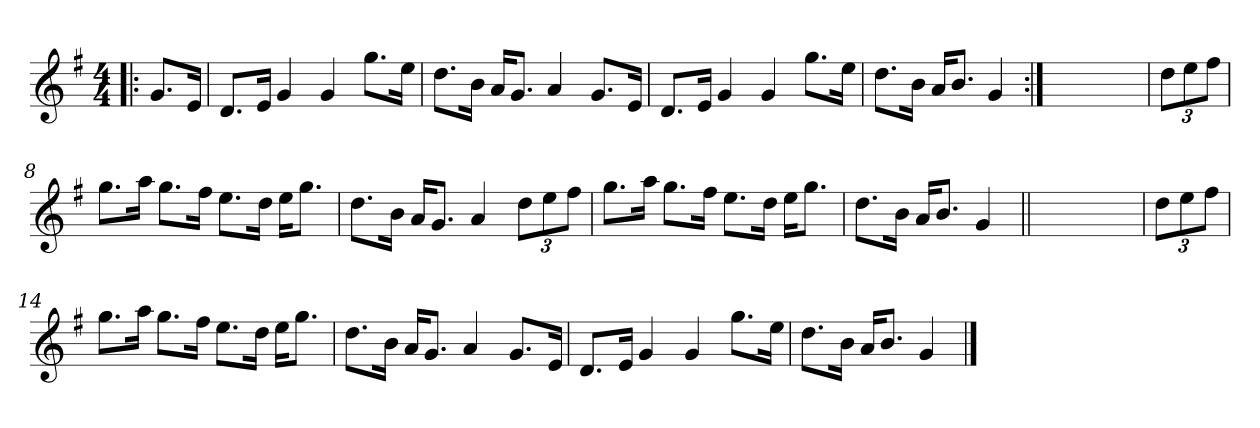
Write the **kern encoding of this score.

**kern
*part1
*staff1
*clefG2
*k[f#]
*G:
*M4/4
=1!|:
8.g/L
16e/Jk
=2
8.d/L
16e/Jk
4g/
4g/
8.gg\L
16ee\Jk
=3
8.dd\L
16b\Jk
16a/KL
8.g/J
4a/
8.g/L
16e/Jk
=4
8.d/L
16e/Jk
4g/
4g/
8.gg\L
16ee\Jk
=5
8.dd\L
16b\Jk
16a/KL
8.b/J
4g/
=6:|!
1ryy
=7
*Xbrackettup
12dd\L
12ee\
12ff#\J
!!LO:LB:g=z
=8
8.gg\L
16aa\Jk
8.gg\L
16ff#\Jk
8.ee\L
16dd\Jk
16ee\KL
8.gg\J
=9
8.dd\L
16b\Jk
16a/KL
8.g/J
4a/
12dd\L
12ee\
12ff#\J
=10
8.gg\L
16aa\Jk
8.gg\L
16ff#\Jk
8.ee\L
16dd\Jk
16ee\KL
8.gg\J
=11
8.dd\L
16b\Jk
16a/KL
8.b/J
4g/
=12||
1ryy
=13
12dd\L
12ee\
12ff#\J
!!LO:LB:g=z
=14
8.gg\L
16aa\Jk
8.gg\L
16ff#\Jk
8.ee\L
16dd\Jk
16ee\KL
8.gg\J
=15
8.dd\L
16b\Jk
16a/KL
8.g/J
4a/
8.g/L
16e/Jk
=16
8.d/L
16e/Jk
4g/
4g/
8.gg\L
16ee\Jk
=17
8.dd\L
16b\Jk
16a/KL
8.b/J
4g/
==
*-
